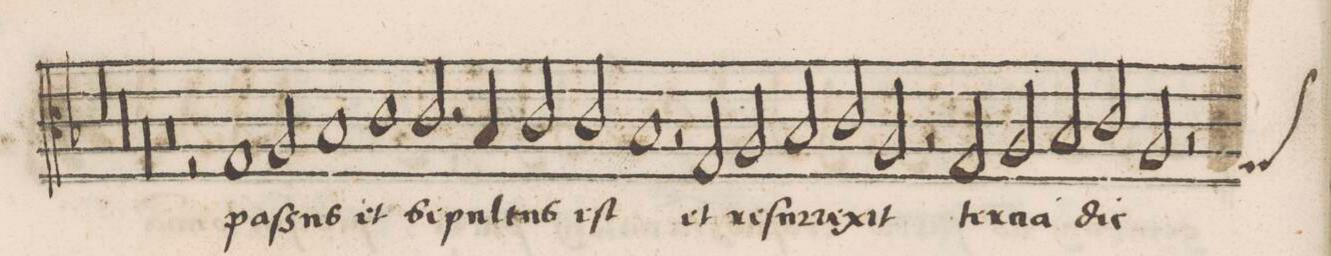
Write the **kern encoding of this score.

**kern	**text
*I"ALTVS	*
*clefC3	*
*k[b-]	*
*met(C|)	*
*M2/1	*
00r	.
=78-	=78-
=79-	=79-
00r	.
=80-	=80-
=81-	=81-
00r	.
=82-	=82-
=83-	=83-
0r	.
=84-	=84-
2r	.
1G/	paſ-
2A/	-sus
=85-	=85-
1B-/	et
1c\	se-
=86-	=86-
2.c/	-pul-
4B-/	.
2c/	-tus
2c/	eſt
=87-	=87-
1B-/	.
2r	.
2G/	et
=88-	=88-
2A/	re-
2B-/	-ſur-
2c/	-re-
2A/	-xit
=89-	=89-
2r	.
2G/	ter-
2A/	-ci-
2B-/	-a
=90-	=90-
2c/	di-
2A/	-e
*custos:G	*
2r	.
*-	*-
